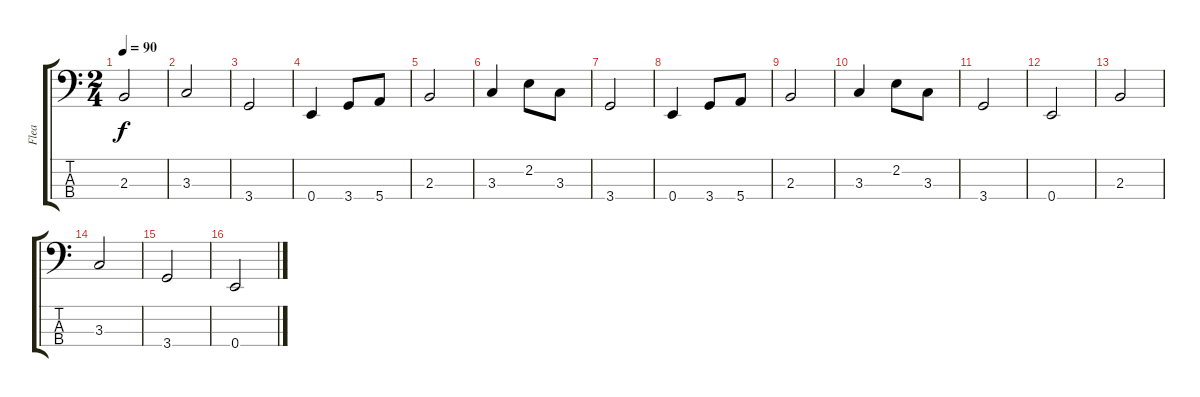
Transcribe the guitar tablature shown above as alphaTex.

\track ("Flea" "Flea") {instrument electricbassfinger}
\staff {score tabs}
\tuning (G2 D2 A1 E1) {hide}
\ts (2 4)
\tempo 90
\clef f4
\ks c
2.3.2{dy f} |
3.3.2 |
3.4.2 |
0.4.4 3.4.8 5.4.8 |
2.3.2 |
3.3.4 2.2.8 3.3.8 |
3.4.2 |
0.4.4 3.4.8 5.4.8 |
2.3.2 |
3.3.4 2.2.8 3.3.8 |
3.4.2 |
0.4.2 |
2.3.2 |
3.3.2 |
3.4.2 |
0.4.2
